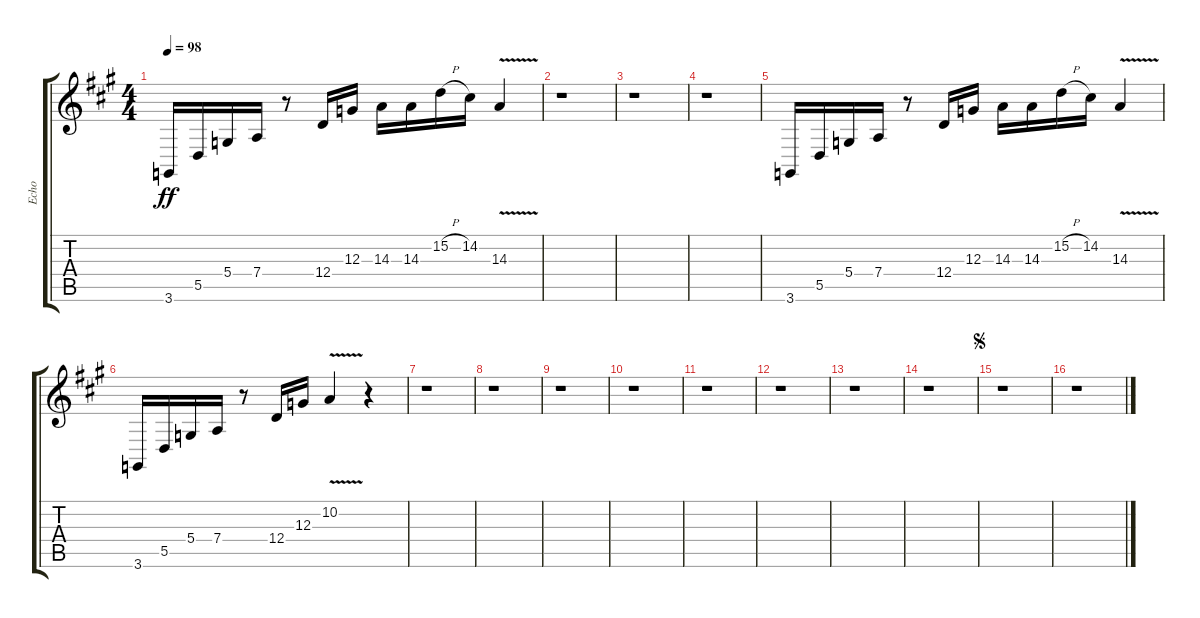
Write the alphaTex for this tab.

\track ("Echo" "Echo") {instrument violin}
\staff {score tabs}
\tuning (E4 B3 G3 D3 A2 E2) {hide}
\ts (4 4)
\tempo 98
\clef g2
\ks a
3.6.16{dy ff} 5.5.16 5.4.16 7.4.16 r.8 12.4.16 12.3.16 14.3.16 14.3.16 15.2{h}.16 14.2.16 14.3{v}.4 |
r.1 |
r.1 |
r.1 |
3.6.16 5.5.16 5.4.16 7.4.16 r.8 12.4.16 12.3.16 14.3.16 14.3.16 15.2{h}.16 14.2.16 14.3{v}.4 |
3.6.16 5.5.16 5.4.16 7.4.16 r.8 12.4.16 12.3.16 10.2{v}.4 r.4 |
r.1 |
r.1 |
r.1 |
r.1 |
r.1 |
r.1 |
r.1 |
r.1 |
\jump segno
r.1 |
r.1
